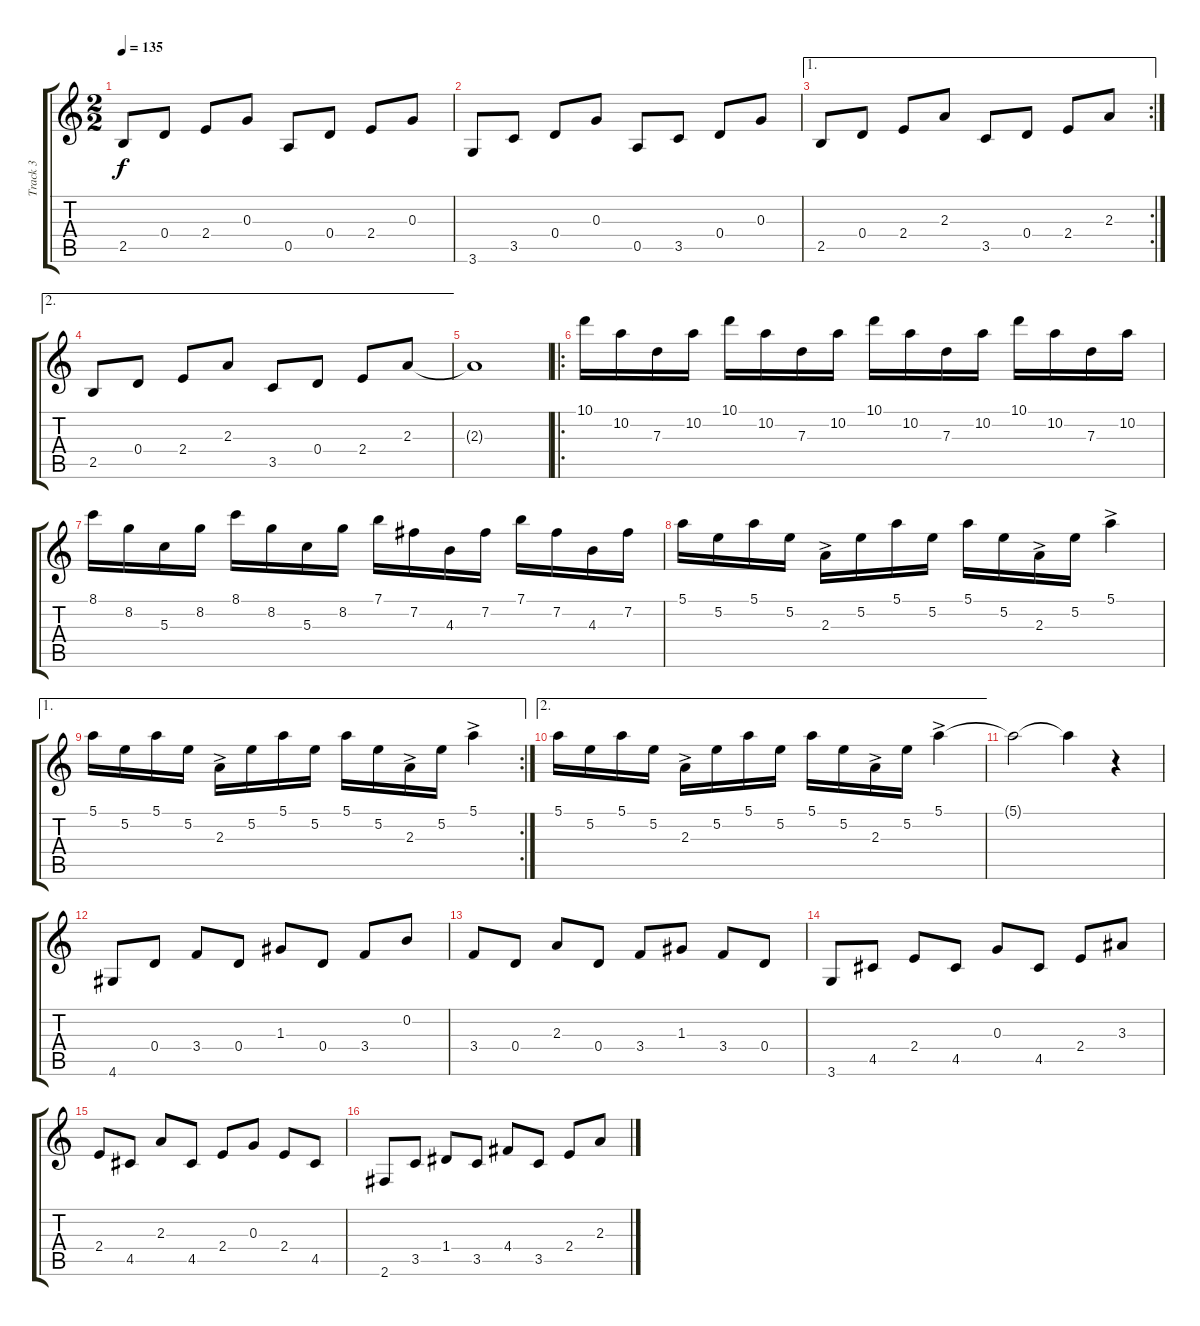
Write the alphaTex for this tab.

\track ("Track 3" "Track 3") {instrument electricguitarjazz}
\staff {score tabs}
\tuning (E4 B3 G3 D3 A2 E2) {hide}
\ts (2 2)
\tempo 135
\clef g2
\ks c
2.5.8{dy f} 0.4.8 2.4.8 0.3.8 0.5.8 0.4.8 2.4.8 0.3.8 |
3.6.8 3.5.8 0.4.8 0.3.8 0.5.8 3.5.8 0.4.8 0.3.8 |
\ae 1
\rc 2
2.5.8 0.4.8 2.4.8 2.3.8 3.5.8 0.4.8 2.4.8 2.3.8 |
\ae 2
2.5.8 0.4.8 2.4.8 2.3.8 3.5.8 0.4.8 2.4.8 2.3.8 |
2.3{t}.1 |
\ro
10.1.16 10.2.16 7.3.16 10.2.16 10.1.16 10.2.16 7.3.16 10.2.16 10.1.16 10.2.16 7.3.16 10.2.16 10.1.16 10.2.16 7.3.16 10.2.16 |
8.1.16 8.2.16 5.3.16 8.2.16 8.1.16 8.2.16 5.3.16 8.2.16 7.1.16 7.2.16 4.3.16 7.2.16 7.1.16 7.2.16 4.3.16 7.2.16 |
5.1.16 5.2.16 5.1.16 5.2.16 2.3{ac}.16 5.2.16 5.1.16 5.2.16 5.1.16 5.2.16 2.3{ac}.16 5.2.16 5.1{ac}.4 |
\ae 1
\rc 2
5.1.16 5.2.16 5.1.16 5.2.16 2.3{ac}.16 5.2.16 5.1.16 5.2.16 5.1.16 5.2.16 2.3{ac}.16 5.2.16 5.1{ac}.4 |
\ae 2
5.1.16 5.2.16 5.1.16 5.2.16 2.3{ac}.16 5.2.16 5.1.16 5.2.16 5.1.16 5.2.16 2.3{ac}.16 5.2.16 5.1{ac}.4 |
5.1{t}.2 5.1{t}.4 r.4 |
4.6.8 0.4.8 3.4.8 0.4.8 1.3.8 0.4.8 3.4.8 0.2.8 |
3.4.8 0.4.8 2.3.8 0.4.8 3.4.8 1.3.8 3.4.8 0.4.8 |
3.6.8 4.5.8 2.4.8 4.5.8 0.3.8 4.5.8 2.4.8 3.3.8 |
2.4.8 4.5.8 2.3.8 4.5.8 2.4.8 0.3.8 2.4.8 4.5.8 |
2.6.8 3.5.8 1.4.8 3.5.8 4.4.8 3.5.8 2.4.8 2.3.8
